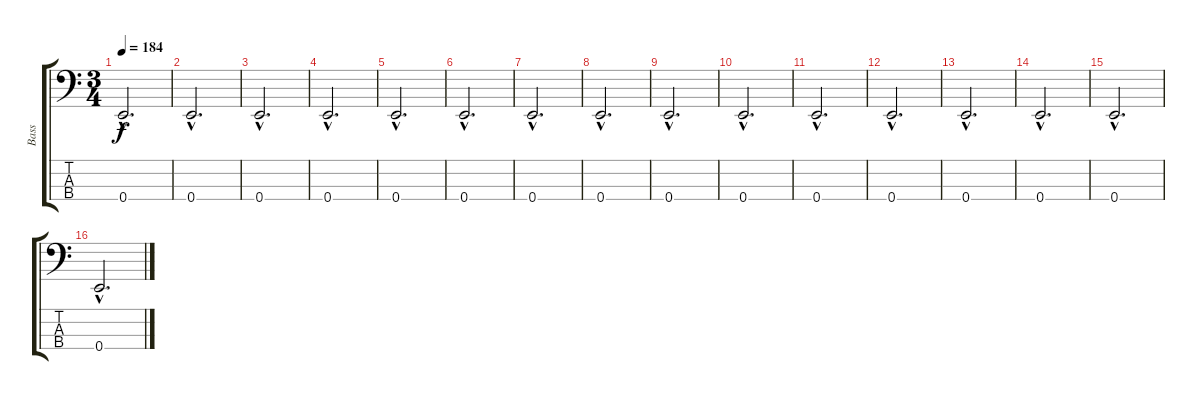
\track ("Bass" "Bass") {instrument electricbasspick}
\staff {score tabs}
\tuning (G2 D2 A1 E1) {hide}
\ts (3 4)
\tempo 184
\clef f4
\ks c
0.4{hac}.2{d dy f} |
0.4{hac}.2{d} |
0.4{hac}.2{d} |
0.4{hac}.2{d} |
0.4{hac}.2{d} |
0.4{hac}.2{d} |
0.4{hac}.2{d} |
0.4{hac}.2{d} |
0.4{hac}.2{d} |
0.4{hac}.2{d} |
0.4{hac}.2{d} |
0.4{hac}.2{d} |
0.4{hac}.2{d} |
0.4{hac}.2{d} |
0.4{hac}.2{d} |
0.4{hac}.2{d}
